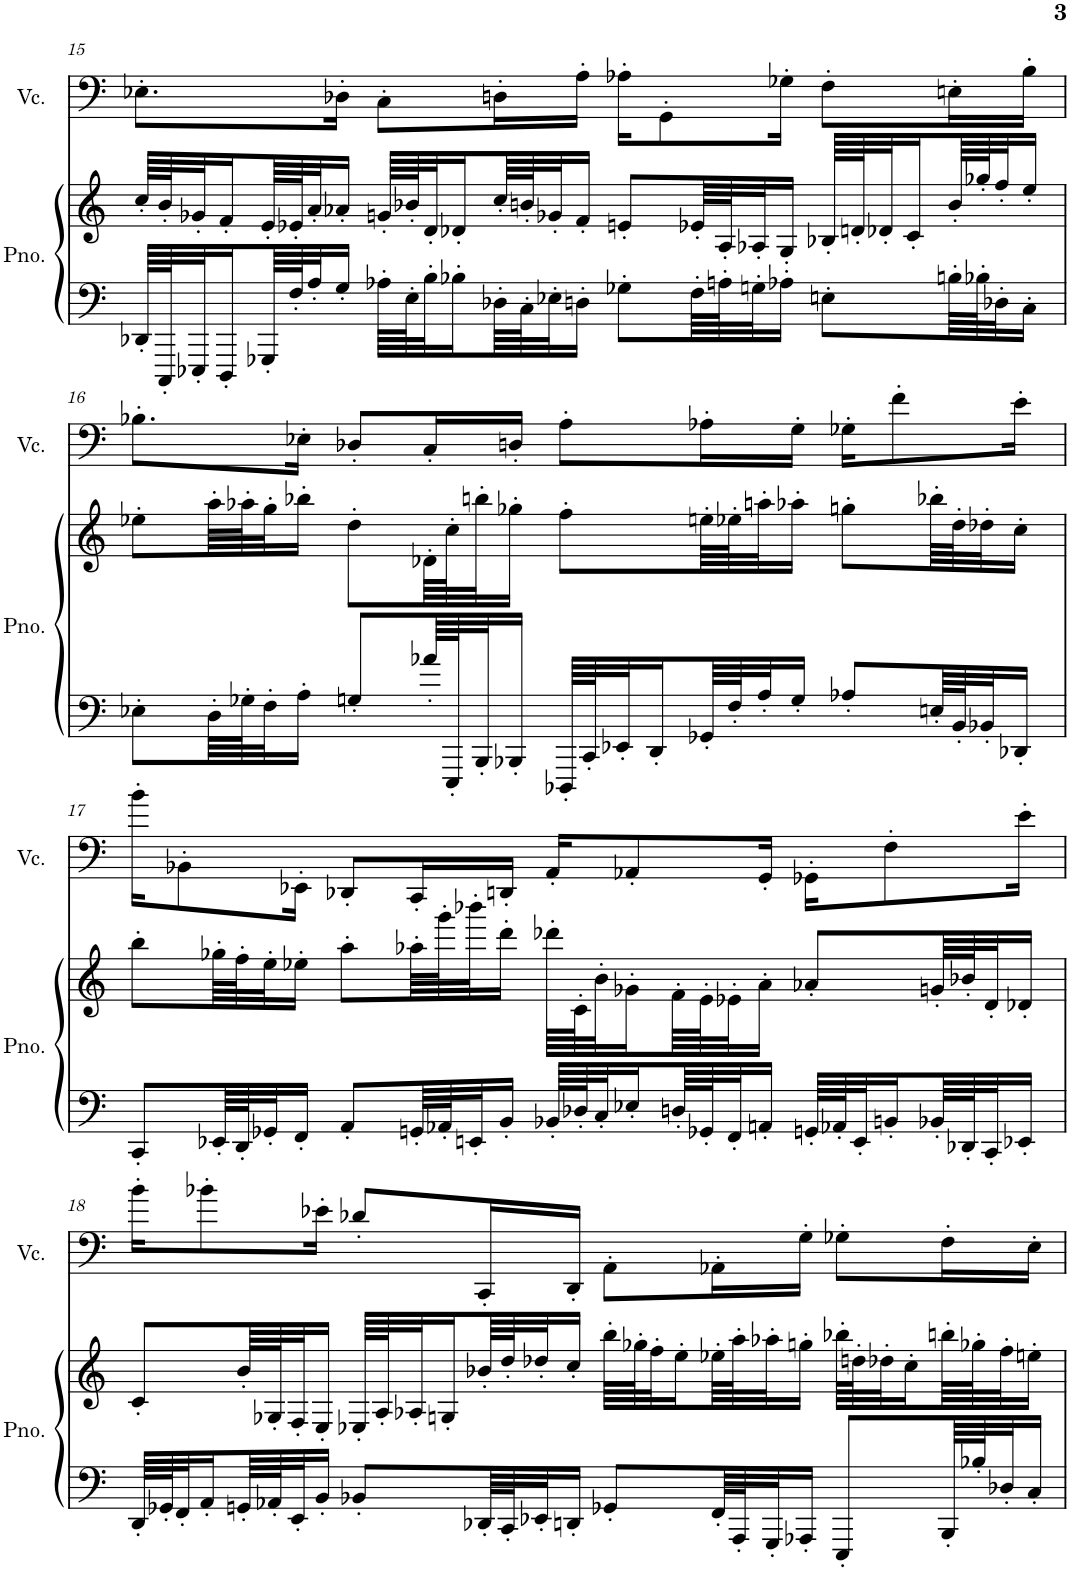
**kern	**kern	**kern
*part2	*part2	*part1
*staff3	*staff2	*staff1
*I"Grand Piano	*	*I"Violoncello
*I'Pno.	*	*I'Vc.
!!LO:PB:g=z
*clefF4	*clefG2	*clefF4
*k[]	*k[]	*k[]
*M4/4	*M4/4	*M4/4
=15	=15	=15
64DD-X'/LLLL	64cc'/LLLL	8.E-X'\L
64CCC'/J	64b'/J	.
32EEE-X'/J	32g-X'/J	.
16DDD'/	16f'/	.
64GGG-X'/LL	64e'/LL	.
64F'/J	64e-X'/J	.
32A'/J	32a'/J	.
16G'/JJ	16a-X'/JJ	16D-X'\Jk
64A-X'\LLLL	64gn'/LLLL	8C'\L
64E'\J	64b-X'/J	.
32B'\J	32d'/J	.
16B-X'\	16d-X'/	.
64D-X'\LL	64cc'/LL	16Dn'\L
64C'\J	64bn'/J	.
32E-X'\J	32g-X'/J	.
16Dn'\JJ	16f'/JJ	16A'\JJ
8G-X'\L	8en'/L	16A-X'\KL
.	.	8GG'\
64F'\LLL	64e-X'/LLL	.
64An'\J	64A'/J	.
32Gn'\J	32A-X'/J	.
16A-X'\JJ	16G'/JJ	16G-X'\Jk
8En'\L	64B-X'/LLLL	8F'\L
.	64dn'/J	.
.	32d-X'/J	.
.	16c'/	.
64Bn'\LLL	64b'/LL	16En'\L
64B-X'\J	64gg-X'/J	.
32D-X'\J	32ff'/J	.
16C'\JJ	16ee'/JJ	16B'\JJ
!!LO:LB:g=z
=16	=16	=16
8E-X'\L	8ee-X'\L	8.B-X'\L
64D'\LLL	64aa'\LLL	.
64G-X'\J	64aa-X'\J	.
32F'\J	32gg'\J	.
16A'\JJ	16bb-X'\JJ	16E-X'\Jk
8Gn'/L	8dd'\L	8D-X'/L
64a-X'/LLL	64d-X'\LLL	16C'/L
64EEE'/J	64cc'\J	.
32BBB'/J	32bbn'\J	.
16BBB-X'/JJ	16gg-X'\JJ	16Dn'/JJ
64DDD-X'/LLLL	8ff'\L	8A'\L
64CC'/J	.	.
32EE-X'/J	.	.
16DD'/	.	.
64GG-X'/LL	64een'\LLL	16A-X'\L
64F'/J	64ee-X'\J	.
32A'/J	32aan'\J	.
16G'/JJ	16aa-X'\JJ	16G'\JJ
8A-X'/L	8ggn'\L	16G-X'\KL
.	.	8f'\
64En'/LLL	64bb-X'\LLL	.
64BB'/J	64dd'\J	.
32BB-X'/J	32dd-X'\J	.
16DD-X'/JJ	16cc'\JJ	16e'\Jk
!!LO:LB:g=z
=17	=17	=17
8CC'/L	8bb'\L	16b'\KL
.	.	8BB-X'\
64EE-X'/LLL	64gg-X'\LLL	.
64DD'/J	64ff'\J	.
32GG-X'/J	32ee'\J	.
16FF'/JJ	16ee-X'\JJ	16EE-X'\Jk
8AA'/L	8aa'\L	8DD-X'/L
64GGn'/LLL	64aa-X'\LLL	16CC'/L
64AA-X'/J	64ggg'\J	.
32EEn'/J	32bbb-X'\J	.
16BB'/JJ	16ddd'\JJ	16DDn'/JJ
64BB-X'/LLLL	64ddd-X'\LLLL	16AA'/KL
64D-X'/J	64c'\J	.
32C'/J	32b'\J	.
16E-X'/	16g-X'\	8AA-X'/
64Dn'/LL	64f'\LL	.
64GG-X'/J	64e'\J	.
32FF'/J	32e-X'\J	.
16AAn'/JJ	16a'\JJ	16GG'/Jk
64GGn'/LLLL	8a-X'/L	16GG-X'\KL
64AA-X'/J	.	.
32EE'/J	.	.
16BBn'/	.	8F'\
64BB-X'/LL	64gn'/LLL	.
64DD-X'/J	64b-X'/J	.
32CC'/J	32d'/J	.
16EE-X'/JJ	16d-X'/JJ	16e'\Jk
!!LO:LB:g=z
=18	=18	=18
64DD'/LLLL	8c'/L	16b'\KL
64GG-X'/J	.	.
32FF'/J	.	.
16AA'/	.	8b-X'\
64GGn'/LL	64b'/LLL	.
64AA-X'/J	64G-X'/J	.
32EE'/J	32F'/J	.
16BB'/JJ	16E'/JJ	16e-X'\Jk
8BB-X'/L	64E-X'/LLLL	8d-X'/L
.	64A'/J	.
.	32A-X'/J	.
.	16Gn'/	.
64DD-X'/LLL	64b-X'/LL	16CC'/L
64CC'/J	64dd'/J	.
32EE-X'/J	32dd-X'/J	.
16DDn'/JJ	16cc'/JJ	16DD'/JJ
8GG-X'/L	64bb'\LLLL	8AA'\L
.	64gg-X'\J	.
.	32ff'\J	.
.	16ee'\	.
64FF'/LLL	64ee-X'\LL	16AA-X'\L
64AAA'/J	64aa'\J	.
32GGG'/J	32aa-X'\J	.
16AAA-X'/JJ	16ggn'\JJ	16G'\JJ
8EEE'/L	64bb-X'\LLLL	8G-X'\L
.	64ddn'\J	.
.	32dd-X'\J	.
.	16cc'\	.
64BBB'/LLL	64bbn'\LL	16F'\L
64B-X'/J	64gg-X'\J	.
32D-X'/J	32ff'\J	.
16C'/JJ	16een'\JJ	16E'\JJ
=	=	=
*-	*-	*-
